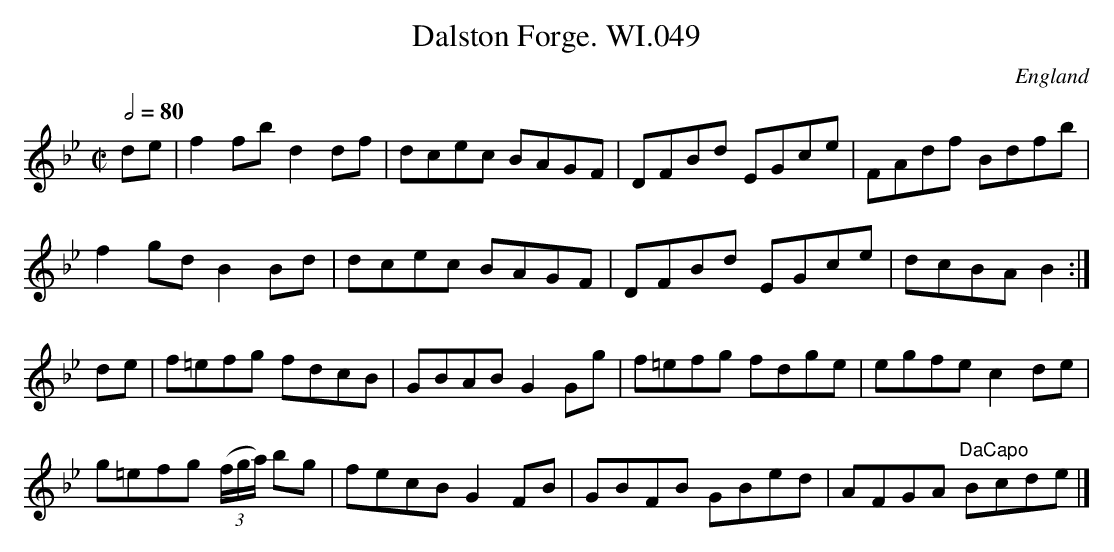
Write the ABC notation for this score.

X:1
T:Dalston Forge. WI.049
M:C|
L:1/8
Q:1/2=80
O:England
notC:"A Hornpipe by Wm. Adams"
K:Bb major
de|f2fb d2df|dcec BAGF|DFBd EGce|FAdf Bdfb|!
f2gd B2Bd|dcec BAGF|DFBd EGce|dcBA B2:|!
de|f=efg fdcB|GBAB G2Gg|f=efg fdge|egfe c2de|!
g=efg ((3f/g/a/) bg|fecB G2FB|GBFB GBed|AFGA "DaCapo"Bcde|]
